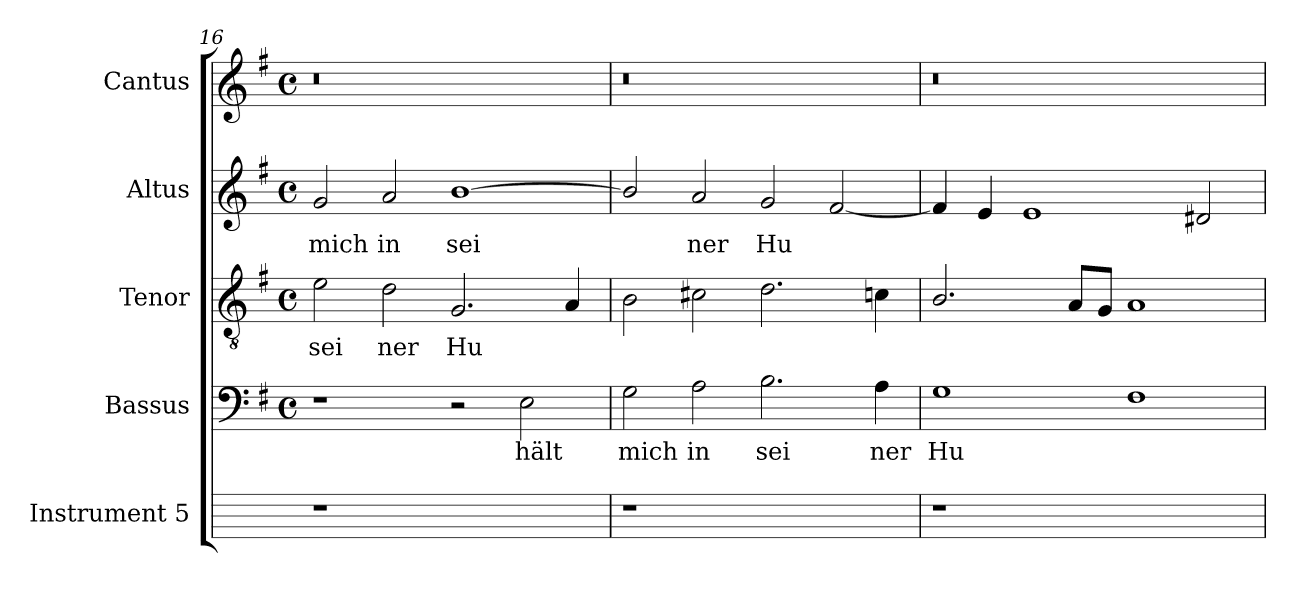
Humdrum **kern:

**kern	**kern	**text	**kern	**text	**kern	**text	**kern
*part5	*part4	*part4	*part3	*part3	*part2	*part2	*part1
*staff5	*staff4	*staff4	*staff3	*staff3	*staff2	*staff2	*staff1
*I"Instrument 5	*I"Bassus	*	*I"Tenor	*	*I"Altus	*	*I"Cantus
*	*clefF4	*	*clefGv2	*	*clefG2	*	*clefG2
*	*k[f#]	*	*k[f#]	*	*k[f#]	*	*k[f#]
*	*G:	*	*G:	*	*G:	*	*G:
*	*M4/4	*	*M4/4	*	*M4/4	*	*M4/4
*	*met(c)	*	*met(c)	*	*met(c)	*	*met(c)
=16	=16	=16	=16	=16	=16	=16	=16
!	!	!	!	!LO:LY:b:cj	!	!LO:LY:b:cj	!
1r	1r	.	2e\	sei	2g/	mich	0r
!	!	!	!	!LO:LY:b:cj	!	!LO:LY:b:cj	!
.	.	.	2d\	ner	2a/	in	.
!	!	!	!	!LO:LY:b	!	!LO:LY:b:cj	!
1ryy	2r	.	2.G/	Hu	[<1b	sei	.
!	!	!LO:LY:b:cj	!	!	!	!	!
.	2E\	hält	.	.	.	.	.
.	.	.	4A/	.	.	.	.
=17	=17	=17	=17	=17	=17	=17	=17
!	!	!LO:LY:b:cj	!	!	!	!	!
1r	2G\	mich	2B\	.	2b/]	.	0r
!	!	!LO:LY:b:cj	!	!	!	!LO:LY:b:cj	!
.	2A\	in	2c#X\	.	2a/	ner	.
!	!	!LO:LY:b:cj	!	!	!	!LO:LY:b	!
1ryy	2.B\	sei	2.d\	.	2g/	Hu	.
.	.	.	.	.	[<2f#/	.	.
!	!	!LO:LY:b:cj	!	!	!	!	!
.	4A\	ner	4cn\	.	.	.	.
=18	=18	=18	=18	=18	=18	=18	=18
!	!	!LO:LY:b:cj	!	!	!	!	!
1r	1G	Hu	2.B/	.	4f#/]	.	0r
.	.	.	.	.	4e/	.	.
.	.	.	.	.	1e	.	.
.	.	.	8A/L	.	.	.	.
.	.	.	8G/J	.	.	.	.
1ryy	1F#	.	1A	.	.	.	.
.	.	.	.	.	2d#X/	.	.
=	=	=	=	=	=	=	=
*-	*-	*-	*-	*-	*-	*-	*-
